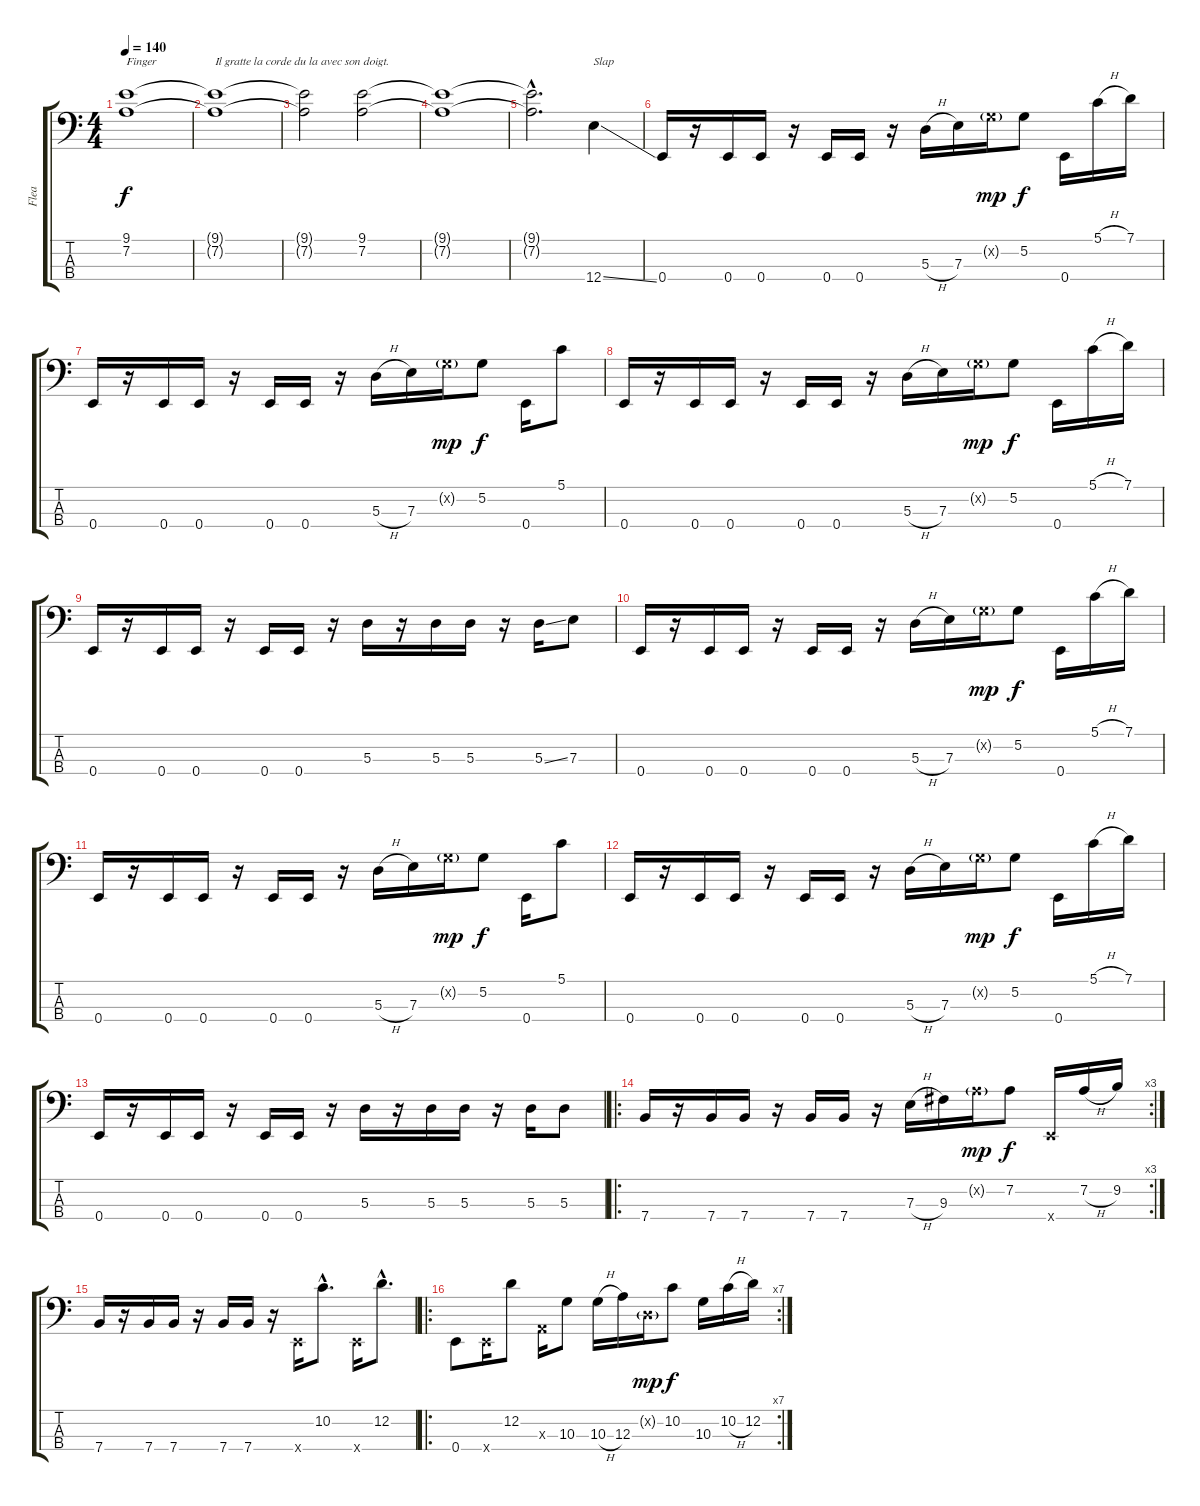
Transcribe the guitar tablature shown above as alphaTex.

\track ("Flea" "Flea") {instrument slapbass1}
\staff {score tabs}
\tuning (G2 D2 A1 E1) {hide}
\ts (4 4)
\tempo 140
\clef f4
\ks c
(9.1 7.2).1{txt "Finger" dy f instrument electricbassfinger} |
(9.1{t} 7.2{t}).1{txt "Il gratte la corde du la avec son doigt."} |
(9.1{t} 7.2{t}).2 (9.1 7.2).2 |
(9.1{t} 7.2{t}).1 |
(9.1{hac t} 7.2{hac t}).2{d} 12.4{ss}.4{txt "Slap" instrument slapbass1} |
0.4.16 r.16 0.4.16 0.4.16 r.16 0.4.16 0.4.16 r.16 5.3{h}.16 7.3.16 5.2{g x}.16{dy mp} 5.2.8{dy f} 0.4.16 5.1{h}.16 7.1.16 |
0.4.16 r.16 0.4.16 0.4.16 r.16 0.4.16 0.4.16 r.16 5.3{h}.16 7.3.16 5.2{g x}.16{dy mp} 5.2.8{dy f} 0.4.16 5.1.8 |
0.4.16 r.16 0.4.16 0.4.16 r.16 0.4.16 0.4.16 r.16 5.3{h}.16 7.3.16 5.2{g x}.16{dy mp} 5.2.8{dy f} 0.4.16 5.1{h}.16 7.1.16 |
0.4.16 r.16 0.4.16 0.4.16 r.16 0.4.16 0.4.16 r.16 5.3.16 r.16 5.3.16 5.3.16 r.16 5.3{ss}.16 7.3.8 |
0.4.16 r.16 0.4.16 0.4.16 r.16 0.4.16 0.4.16 r.16 5.3{h}.16 7.3.16 5.2{g x}.16{dy mp} 5.2.8{dy f} 0.4.16 5.1{h}.16 7.1.16 |
0.4.16 r.16 0.4.16 0.4.16 r.16 0.4.16 0.4.16 r.16 5.3{h}.16 7.3.16 5.2{g x}.16{dy mp} 5.2.8{dy f} 0.4.16 5.1.8 |
0.4.16 r.16 0.4.16 0.4.16 r.16 0.4.16 0.4.16 r.16 5.3{h}.16 7.3.16 5.2{g x}.16{dy mp} 5.2.8{dy f} 0.4.16 5.1{h}.16 7.1.16 |
0.4.16 r.16 0.4.16 0.4.16 r.16 0.4.16 0.4.16 r.16 5.3.16 r.16 5.3.16 5.3.16 r.16 5.3.16 5.3.8 |
\ro
\rc 3
7.4.16 r.16 7.4.16 7.4.16 r.16 7.4.16 7.4.16 r.16 7.3{h}.16 9.3.16 7.2{g x}.16{dy mp} 7.2.8{dy f} 0.4{x}.16 7.2{h}.16 9.2.16 |
7.4.16 r.16 7.4.16 7.4.16 r.16 7.4.16 7.4.16 r.16 0.4{x}.16 10.2{hac}.8{d} 0.4{x}.16 12.2{hac}.8{d} |
\ro
\rc 7
0.4.8 0.4{x}.16 12.2.8 0.3{x}.16 10.3.8 10.3{h}.16 12.3.16 0.2{g x}.16{dy mp} 10.2.8{dy f} 10.3.16 10.2{h}.16 12.2.16
